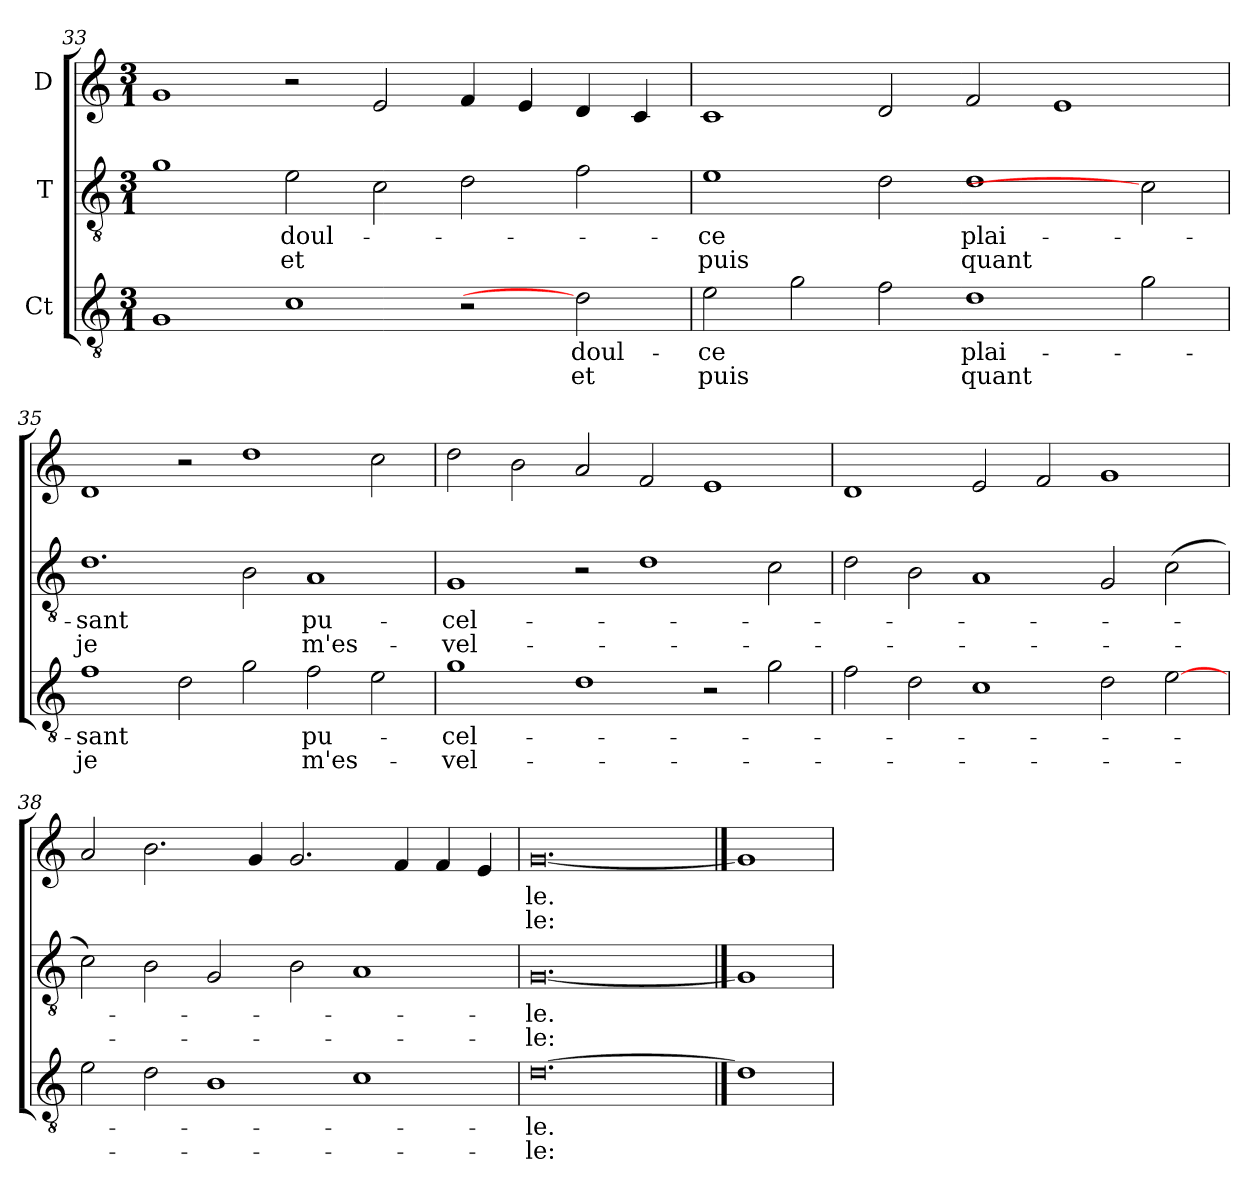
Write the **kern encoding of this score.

**kern	**text	**text	**kern	**text	**text	**kern	**text	**text
*part3	*part3	*part3	*part2	*part2	*part2	*part1	*part1	*part1
*staff3	*staff3	*staff3	*staff2	*staff2	*staff2	*staff1	*staff1	*staff1
*I"Ct	*	*	*I"T	*	*	*I"D	*	*
*clefGv2	*	*	*clefGv2	*	*	*clefG2	*	*
*ITrd7c12	*	*	*ITrd7c12	*	*	*	*	*
*k[]	*	*	*k[]	*	*	*k[]	*	*
*C:	*	*	*C:	*	*	*C:	*	*
*M3/1	*	*	*M3/1	*	*	*M3/1	*	*
=33	=33	=33	=33	=33	=33	=33	=33	=33
1GGi/	.	.	1Gi\	.	.	1gi/	.	.
!	!	!	!	!LO:LY:b:color=#000000	!LO:LY:b:color=#000000	!	!	!
1Ci\	.	.	2Ei\	doul-	et	2r	.	.
.	.	.	2Ci\	.	.	2ei/	.	.
2r	.	.	2Di\	.	.	4fi/	.	.
.	.	.	.	.	.	4ei/	.	.
!	!LO:LY:b:color=#000000	!LO:LY:b:color=#000000	!	!	!	!	!	!
2Di\]	doul-	et	2Fi\	.	.	4di/	.	.
.	.	.	.	.	.	4ci/	.	.
!!LO:LB:g=z
=34	=34	=34	=34	=34	=34	=34	=34	=34
!	!LO:LY:b:color=#000000	!LO:LY:b:color=#000000	!	!	!	!	!	!
!	!	!	!	!LO:LY:b:color=#000000	!LO:LY:b:color=#000000	!	!	!
2Ei\	-ce	puis	1Ei\	-ce	puis	1ci/	.	.
2Gi\	.	.	.	.	.	.	.	.
2Fi\	.	.	2Di\	.	.	2di/	.	.
!	!LO:LY:b:color=#000000	!LO:LY:b:color=#000000	!	!	!	!	!	!
!	!	!	!	!LO:LY:b:color=#000000	!LO:LY:b:color=#000000	!	!	!
1Di\	plai-	quant	1Di\	plai-	quant	2fi/	.	.
.	.	.	.	.	.	1ei/	.	.
2Gi\	.	.	2Ci\]	.	.	.	.	.
=35	=35	=35	=35	=35	=35	=35	=35	=35
!	!LO:LY:b:color=#000000	!LO:LY:b:color=#000000	!	!	!	!	!	!
!	!	!	!	!LO:LY:b:color=#000000	!LO:LY:b:color=#000000	!	!	!
1Fi\	-sant	je	1.Di\	-sant	je	1di/	.	.
2Di\	.	.	.	.	.	2r	.	.
2Gi\	.	.	2BBi\	.	.	1ddi\	.	.
!	!LO:LY:b:color=#000000	!LO:LY:b:color=#000000	!	!	!	!	!	!
!	!	!	!	!LO:LY:b:color=#000000	!LO:LY:b:color=#000000	!	!	!
2Fi\	pu-	m'es-	1AAi/	pu-	m'es-	.	.	.
2Ei\	.	.	.	.	.	2cci\	.	.
=36	=36	=36	=36	=36	=36	=36	=36	=36
!	!LO:LY:b:color=#000000	!LO:LY:b:color=#000000	!	!	!	!	!	!
!	!	!	!	!LO:LY:b:color=#000000	!LO:LY:b:color=#000000	!	!	!
1Gi\	-cel-	-vel-	1GGi/	-cel-	-vel-	2ddi\	.	.
.	.	.	.	.	.	2bi\	.	.
1Di\	.	.	2r	.	.	2ai/	.	.
.	.	.	1Di\	.	.	2fi/	.	.
2r	.	.	.	.	.	1ei/	.	.
2Gi\	.	.	2Ci\	.	.	.	.	.
!!LO:LB:g=z
=37	=37	=37	=37	=37	=37	=37	=37	=37
2Fi\	.	.	2Di\	.	.	1di/	.	.
2Di\	.	.	2BBi\	.	.	.	.	.
1Ci\	.	.	1AAi/	.	.	2ei/	.	.
.	.	.	.	.	.	2fi/	.	.
2Di\	.	.	2GGi/	.	.	1gi/	.	.
[2Ei\	.	.	(2Ci\	.	.	.	.	.
=38	=38	=38	=38	=38	=38	=38	=38	=38
2Ei\	.	.	2Ci\)	.	.	2ai/	.	.
2Di\	.	.	2BBi\	.	.	2.bi\	.	.
1BBi/	.	.	2GGi/	.	.	.	.	.
.	.	.	.	.	.	4gi/	.	.
.	.	.	2BBi\	.	.	2.gi/	.	.
1Ci\	.	.	1AAi/	.	.	.	.	.
.	.	.	.	.	.	4fi/	.	.
.	.	.	.	.	.	4fi/	.	.
.	.	.	.	.	.	4ei/	.	.
=39	=39	=39	=39	=39	=39	=39	=39	=39
!	!LO:LY:b:color=#000000	!LO:LY:b:color=#000000	!	!	!	!	!	!
!	!	!	!	!LO:LY:b:color=#000000	!LO:LY:b:color=#000000	!	!	!
!	!	!	!	!	!	!	!LO:LY:b:color=#000000	!LO:LY:b:color=#000000
[0.Di\	-le.	-le:	[0.GGi/	-le.	-le:	[0.gi/	-le.	-le:
==40	==40	==40	==40	==40	==40	==40	==40	==40
1Di\]	.	.	1GGi/]	.	.	1gi/]	.	.
=	=	=	=	=	=	=	=	=
*-	*-	*-	*-	*-	*-	*-	*-	*-
